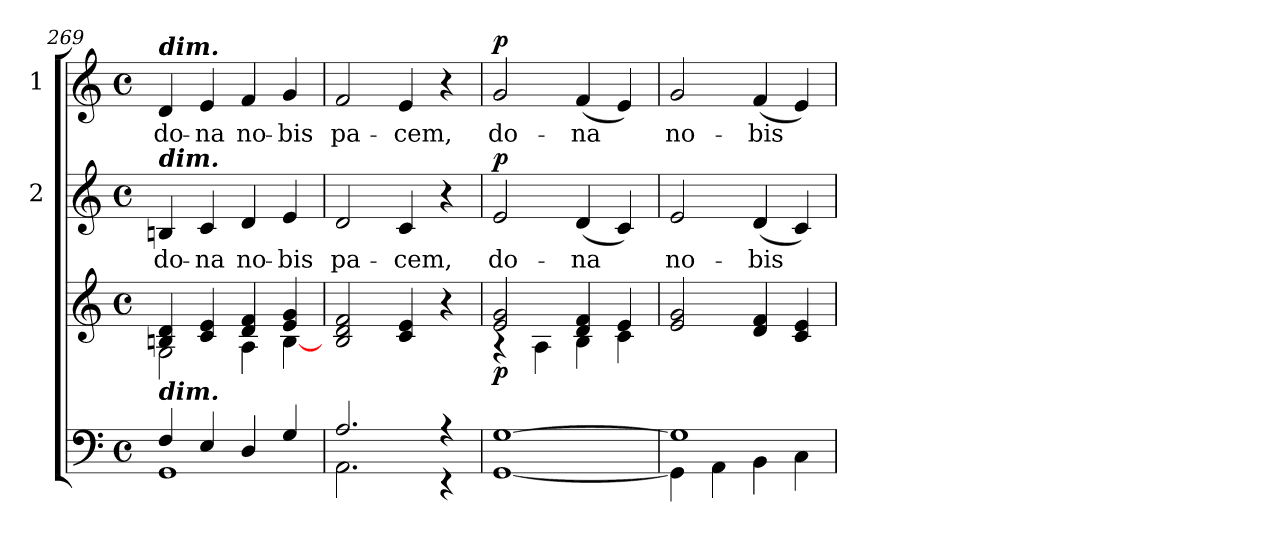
**kern	**kern	**dynam	**kern	**text	**dynam	**kern	**text	**dynam
*part3	*part3	*part3	*part2	*part2	*part2	*part1	*part1	*part1
*staff4	*staff3	*staff3/4	*staff2	*staff2	*staff2	*staff1	*staff1	*staff1
*	*	*	*I"2	*	*	*I"1	*	*
*clefF4	*clefG2	*	*clefG2	*	*	*clefG2	*	*
*k[]	*k[]	*	*k[]	*	*	*k[]	*	*
*C:	*C:	*	*C:	*	*	*C:	*	*
*M4/4	*M4/4	*	*M4/4	*	*	*M4/4	*	*
*met(c)	*met(c)	*	*met(c)	*	*	*met(c)	*	*
=269	=269	=269	=269	=269	=269	=269	=269	=269
*^	*^	*	*	*	*	*	*	*
!	!	!	!	!	!	!	!	!LO:TX:a:Bi:t=dim.	!	!
!	!	!	!	!	!LO:TX:a:Bi:t=dim.	!	!	!	!	!
!	!	!LO:TX:b:Bi:t=dim.	!	!	!	!	!	!	!	!
!	!	!	!	!	!	!LO:LY:b	!	!	!LO:LY:b	!
4F/	1GG	4Bn/ 4d/	2G\	.	4Bn/	do-	.	4d/	do-	.
!	!	!	!	!	!	!LO:LY:b	!	!	!LO:LY:b	!
4E/	.	4c/ 4e/	.	.	4c/	-na	.	4e/	-na	.
!	!	!	!	!	!	!LO:LY:b	!	!	!LO:LY:b	!
4D/	.	4d/ 4f/	4A\	.	4d/	no-	.	4f/	no-	.
!	!	!	!	!	!	!LO:LY:b	!	!	!LO:LY:b	!
4G/	.	4e/ 4g/	[<4B\	.	4e/	-bis	.	4g/	-bis	.
=270	=270	=270	=270	=270	=270	=270	=270	=270	=270	=270
!	!	!	!	!	!	!LO:LY:b	!	!	!LO:LY:b	!
*	*	*v	*v	*	*	*	*	*	*	*
2.A/	2.AA\	2B/ 2d/ 2f/	.	2d/	pa-	.	2f/	pa-	.
!	!	!	!	!	!LO:LY:b	!	!	!LO:LY:b	!
.	.	4c/ 4e/	.	4c/	-cem,	.	4e/	-cem,	.
4r	4r	4r	.	4r	.	.	4r	.	.
=271	=271	=271	=271	=271	=271	=271	=271	=271	=271
*	*	*^	*	*	*	*	*	*	*
!	!	!	!	!LO:DY:b	!	!LO:LY:b	!LO:DY:a	!	!LO:LY:b	!LO:DY:a
[>1G	[<1GG	2e/ 2g/	4rG	p	2e/	do-	p	2g/	do-	p
.	.	.	4A\	.	.	.	.	.	.	.
!	!	!	!	!	!	!LO:LY:b	!	!	!LO:LY:b	!
.	.	4d/ 4f/	4B\	.	(<4d/	-na	.	(<4f/	-na	.
.	.	4e/	4c\	.	4c/)	.	.	4e/)	.	.
=272	=272	=272	=272	=272	=272	=272	=272	=272	=272	=272
!	!	!	!	!	!	!LO:LY:b	!	!	!LO:LY:b	!
*	*	*v	*v	*	*	*	*	*	*	*
1G]	4GG\]	2e/ 2g/	.	2e/	no-	.	2g/	no-	.
.	4AA\	.	.	.	.	.	.	.	.
!	!	!	!	!	!LO:LY:b	!	!	!LO:LY:b	!
.	4BB\	4d/ 4f/	.	(<4d/	-bis	.	(<4f/	-bis	.
.	4C\	4c/ 4e/	.	4c/)	.	.	4e/)	.	.
*v	*v	*	*	*	*	*	*	*	*
=	=	=	=	=	=	=	=	=
*-	*-	*-	*-	*-	*-	*-	*-	*-
